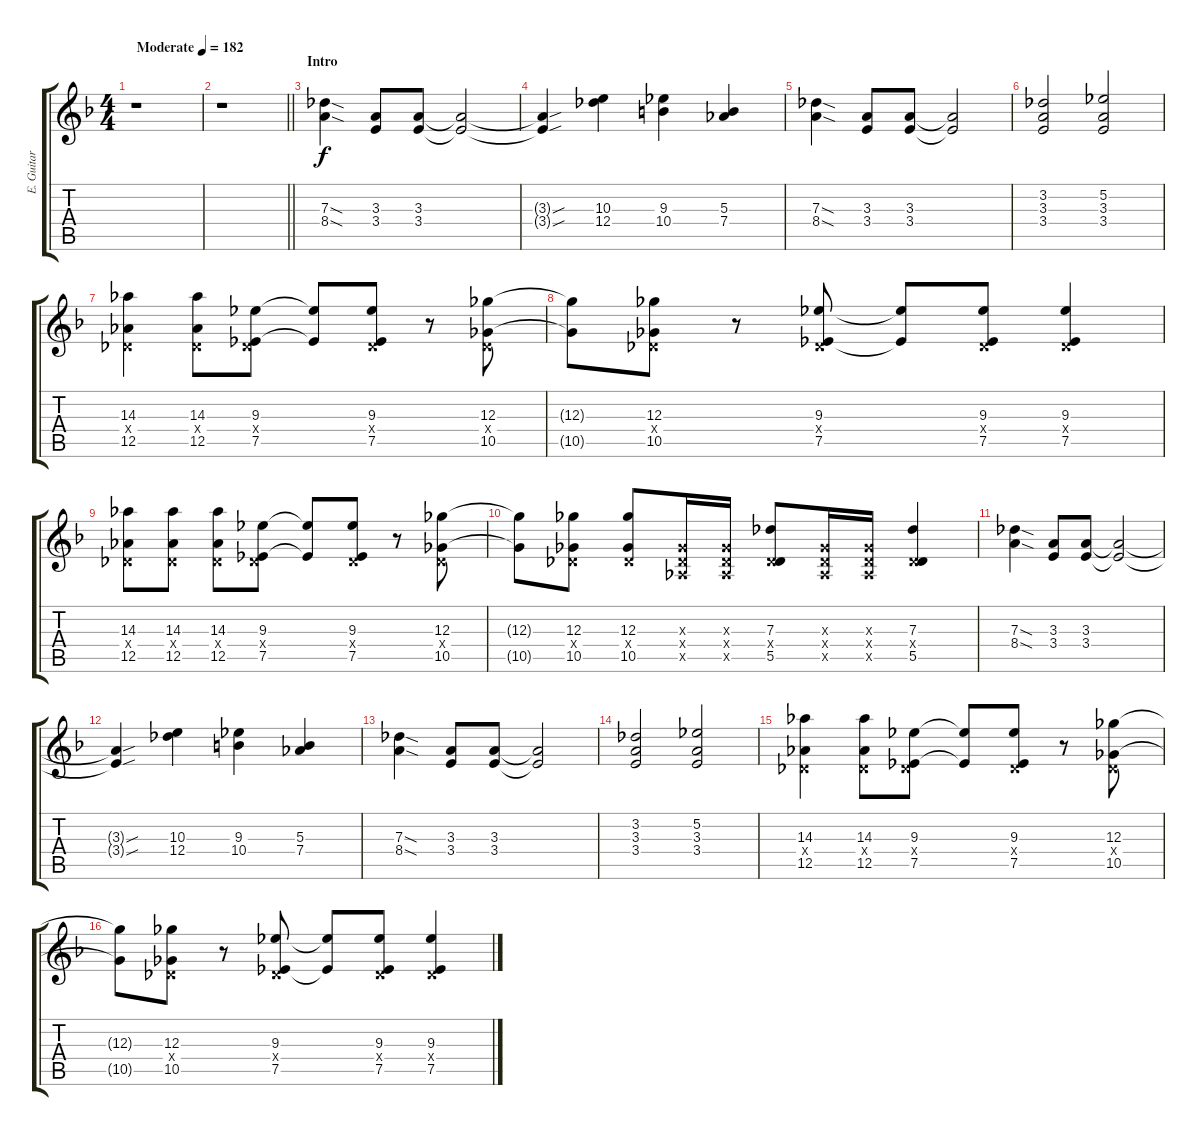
\track ("E. Guitar II" "E. Guitar ") {instrument distortionguitar}
\staff {score tabs}
\tuning (Eb4 Bb3 Gb3 Db3 Ab2 Eb2) {hide}
\ts (4 4)
\tempo (182 "Moderate")
\clef g2
\ks f
r.1{dy f instrument distortionguitar} |
\barLineRight lightlight
r.1 |
\section ("" "Intro")
(7.3{sod} 8.4{sod}).4 (3.3 3.4).8 (3.3 3.4).8 (3.3{t} 3.4{t}).2 |
(3.3{sou t} 3.4{sou t}).4 (10.3 12.4).4 (9.3 10.4).4 (5.3 7.4).4 |
(7.3{sod} 8.4{sod}).4 (3.3 3.4).8 (3.3 3.4).8 (3.3{t} 3.4{t}).2 |
(3.2 3.3 3.4).2 (5.2 3.3 3.4).2 |
(14.3 0.4{x} 12.5).4 (14.3 0.4{x} 12.5).8 (9.3 0.4{x} 7.5).8 (9.3{t} 7.5{t}).8 (9.3 0.4{x} 7.5).8 r.8 (12.3 0.4{x} 10.5).8 |
(12.3{t} 10.5{t}).8 (12.3 0.4{x} 10.5).8 r.8 (9.3 0.4{x} 7.5).8 (9.3{t} 7.5{t}).8 (9.3 0.4{x} 7.5).8 (9.3 0.4{x} 7.5).4 |
(14.3 0.4{x} 12.5).8 (14.3 0.4{x} 12.5).8 (14.3 0.4{x} 12.5).8 (9.3 0.4{x} 7.5).8 (9.3{t} 7.5{t}).8 (9.3 0.4{x} 7.5).8 r.8 (12.3 0.4{x} 10.5).8 |
(12.3{t} 10.5{t}).8 (12.3 0.4{x} 10.5).8 (12.3 0.4{x} 10.5).8 (0.3{x} 0.4{x} 0.5{x}).16 (0.3{x} 0.4{x} 0.5{x}).16 (7.3 0.4{x} 5.5).8 (0.3{x} 0.4{x} 0.5{x}).16 (0.3{x} 0.4{x} 0.5{x}).16 (7.3 0.4{x} 5.5).4 |
(7.3{sod} 8.4{sod}).4 (3.3 3.4).8 (3.3 3.4).8 (3.3{t} 3.4{t}).2 |
(3.3{sou t} 3.4{sou t}).4 (10.3 12.4).4 (9.3 10.4).4 (5.3 7.4).4 |
(7.3{sod} 8.4{sod}).4 (3.3 3.4).8 (3.3 3.4).8 (3.3{t} 3.4{t}).2 |
(3.2 3.3 3.4).2 (5.2 3.3 3.4).2 |
(14.3 0.4{x} 12.5).4 (14.3 0.4{x} 12.5).8 (9.3 0.4{x} 7.5).8 (9.3{t} 7.5{t}).8 (9.3 0.4{x} 7.5).8 r.8 (12.3 0.4{x} 10.5).8 |
(12.3{t} 10.5{t}).8 (12.3 0.4{x} 10.5).8 r.8 (9.3 0.4{x} 7.5).8 (9.3{t} 7.5{t}).8 (9.3 0.4{x} 7.5).8 (9.3 0.4{x} 7.5).4
